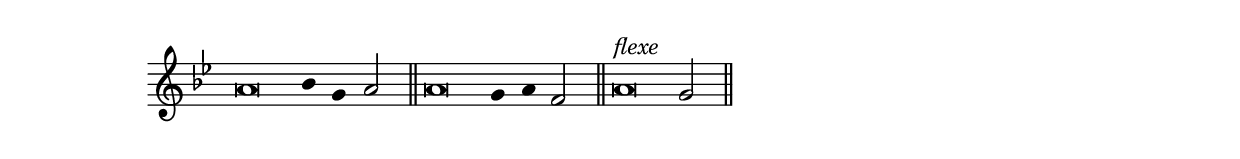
%% DO NOT EDIT this file manually; it is automatically
%% generated from LSR http://lsr.dsi.unimi.it
%% Make any changes in LSR itself, or in Documentation/snippets/new/ ,
%% and then run scripts/auxiliar/makelsr.py
%%
%% This file is in the public domain.
\version "2.14.0"

\header {
  lsrtags = "rhythms, vocal-music, ancient-notation, contexts-and-engravers"

%% Translation of GIT committish: 70f5f30161f7b804a681cd080274bfcdc9f4fe8c
  texidoces = "
Este tipo de notación se utiliza para el canto de los Salmos, en
que las estrofas no siempre tienen la misma longitud.

"
  doctitlees = "Notación de responsos o salmos"

%% Translation of GIT committish: ab9e3136d78bfaf15cc6d77ed1975d252c3fe506

  texidocde = "
Diese Form der Notation wird benutzt für die Notation von Psalmen, in denen
die Strophen nicht die gleiche Länge haben.

"
  doctitlede = "Psalmennotation"


%% Translation of GIT committish: c1d5bb448321d688185e0c6b798575d4c325ae80
  texidocfr = "
Ce style de notation permet d'indiquer la mélodie d'une psalmodie
lorsque les strophes sont de longueur inégale.

"
  doctitlefr = "Notation pour psalmodie"


  texidoc = "
This form of notation is used for the chant of the Psalms, where verses
aren't always the same length.

"
  doctitle = "Chant or psalms notation"
} % begin verbatim

stemOn = { \revert Staff.Stem #'transparent }
stemOff = { \override Staff.Stem #'transparent = ##t }

\score {
  \new Staff \with { \remove "Time_signature_engraver" }
  {
    \key g \minor
    \cadenzaOn
    \stemOff a'\breve bes'4 g'4
    \stemOn a'2 \bar "||"
    \stemOff a'\breve g'4 a'4
    \stemOn f'2 \bar "||"
    \stemOff a'\breve^\markup { \italic flexe }
    \stemOn g'2 \bar "||"
  }
}

